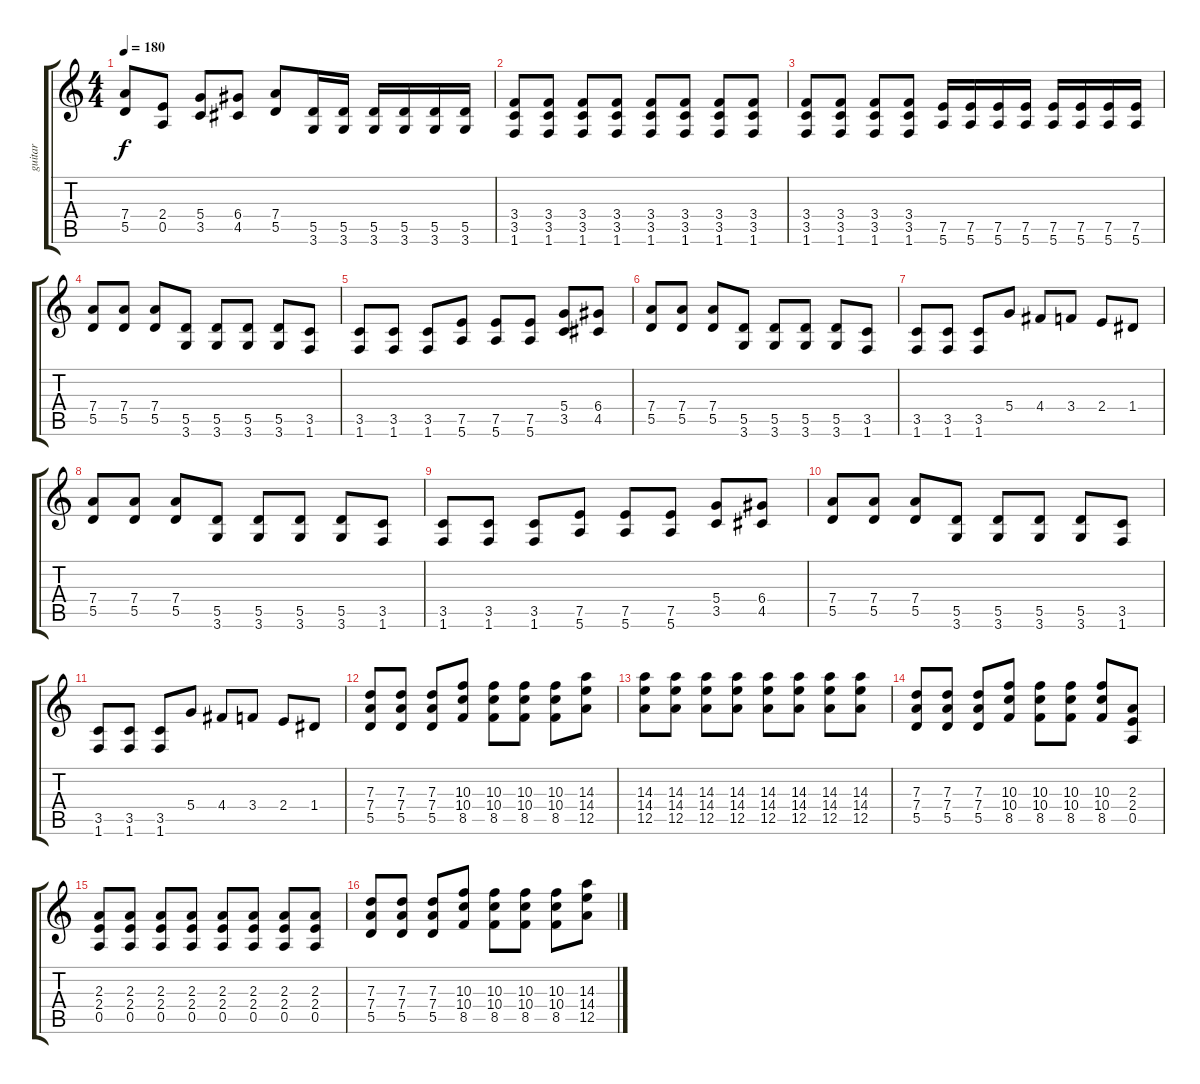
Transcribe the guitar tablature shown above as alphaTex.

\track ("guitar" "guitar") {instrument distortionguitar}
\staff {score tabs}
\tuning (E4 B3 G3 D3 A2 E2) {hide}
\ts (4 4)
\tempo 180
\clef g2
\ks c
(7.4 5.5).8{dy f} (2.4 0.5).8 (5.4 3.5).8 (6.4 4.5).8 (7.4 5.5).8 (5.5 3.6).16 (5.5 3.6).16 (5.5 3.6).16 (5.5 3.6).16 (5.5 3.6).16 (5.5 3.6).16 |
(3.4 3.5 1.6).8 (3.4 3.5 1.6).8 (3.4 3.5 1.6).8 (3.4 3.5 1.6).8 (3.4 3.5 1.6).8 (3.4 3.5 1.6).8 (3.4 3.5 1.6).8 (3.4 3.5 1.6).8 |
(3.4 3.5 1.6).8 (3.4 3.5 1.6).8 (3.4 3.5 1.6).8 (3.4 3.5 1.6).8 (7.5 5.6).16 (7.5 5.6).16 (7.5 5.6).16 (7.5 5.6).16 (7.5 5.6).16 (7.5 5.6).16 (7.5 5.6).16 (7.5 5.6).16 |
(7.4 5.5).8 (7.4 5.5).8 (7.4 5.5).8 (5.5 3.6).8 (5.5 3.6).8 (5.5 3.6).8 (5.5 3.6).8 (3.5 1.6).8 |
(3.5 1.6).8 (3.5 1.6).8 (3.5 1.6).8 (7.5 5.6).8 (7.5 5.6).8 (7.5 5.6).8 (5.4 3.5).8 (6.4 4.5).8 |
(7.4 5.5).8 (7.4 5.5).8 (7.4 5.5).8 (5.5 3.6).8 (5.5 3.6).8 (5.5 3.6).8 (5.5 3.6).8 (3.5 1.6).8 |
(3.5 1.6).8 (3.5 1.6).8 (3.5 1.6).8 5.4.8 4.4.8 3.4.8 2.4.8 1.4.8 |
(7.4 5.5).8 (7.4 5.5).8 (7.4 5.5).8 (5.5 3.6).8 (5.5 3.6).8 (5.5 3.6).8 (5.5 3.6).8 (3.5 1.6).8 |
(3.5 1.6).8 (3.5 1.6).8 (3.5 1.6).8 (7.5 5.6).8 (7.5 5.6).8 (7.5 5.6).8 (5.4 3.5).8 (6.4 4.5).8 |
(7.4 5.5).8 (7.4 5.5).8 (7.4 5.5).8 (5.5 3.6).8 (5.5 3.6).8 (5.5 3.6).8 (5.5 3.6).8 (3.5 1.6).8 |
(3.5 1.6).8 (3.5 1.6).8 (3.5 1.6).8 5.4.8 4.4.8 3.4.8 2.4.8 1.4.8 |
(7.3 7.4 5.5).8 (7.3 7.4 5.5).8 (7.3 7.4 5.5).8 (10.3 10.4 8.5).8 (10.3 10.4 8.5).8 (10.3 10.4 8.5).8 (10.3 10.4 8.5).8 (14.3 14.4 12.5).8 |
(14.3 14.4 12.5).8 (14.3 14.4 12.5).8 (14.3 14.4 12.5).8 (14.3 14.4 12.5).8 (14.3 14.4 12.5).8 (14.3 14.4 12.5).8 (14.3 14.4 12.5).8 (14.3 14.4 12.5).8 |
(7.3 7.4 5.5).8 (7.3 7.4 5.5).8 (7.3 7.4 5.5).8 (10.3 10.4 8.5).8 (10.3 10.4 8.5).8 (10.3 10.4 8.5).8 (10.3 10.4 8.5).8 (2.3 2.4 0.5).8 |
(2.3 2.4 0.5).8 (2.3 2.4 0.5).8 (2.3 2.4 0.5).8 (2.3 2.4 0.5).8 (2.3 2.4 0.5).8 (2.3 2.4 0.5).8 (2.3 2.4 0.5).8 (2.3 2.4 0.5).8 |
(7.3 7.4 5.5).8 (7.3 7.4 5.5).8 (7.3 7.4 5.5).8 (10.3 10.4 8.5).8 (10.3 10.4 8.5).8 (10.3 10.4 8.5).8 (10.3 10.4 8.5).8 (14.3 14.4 12.5).8
